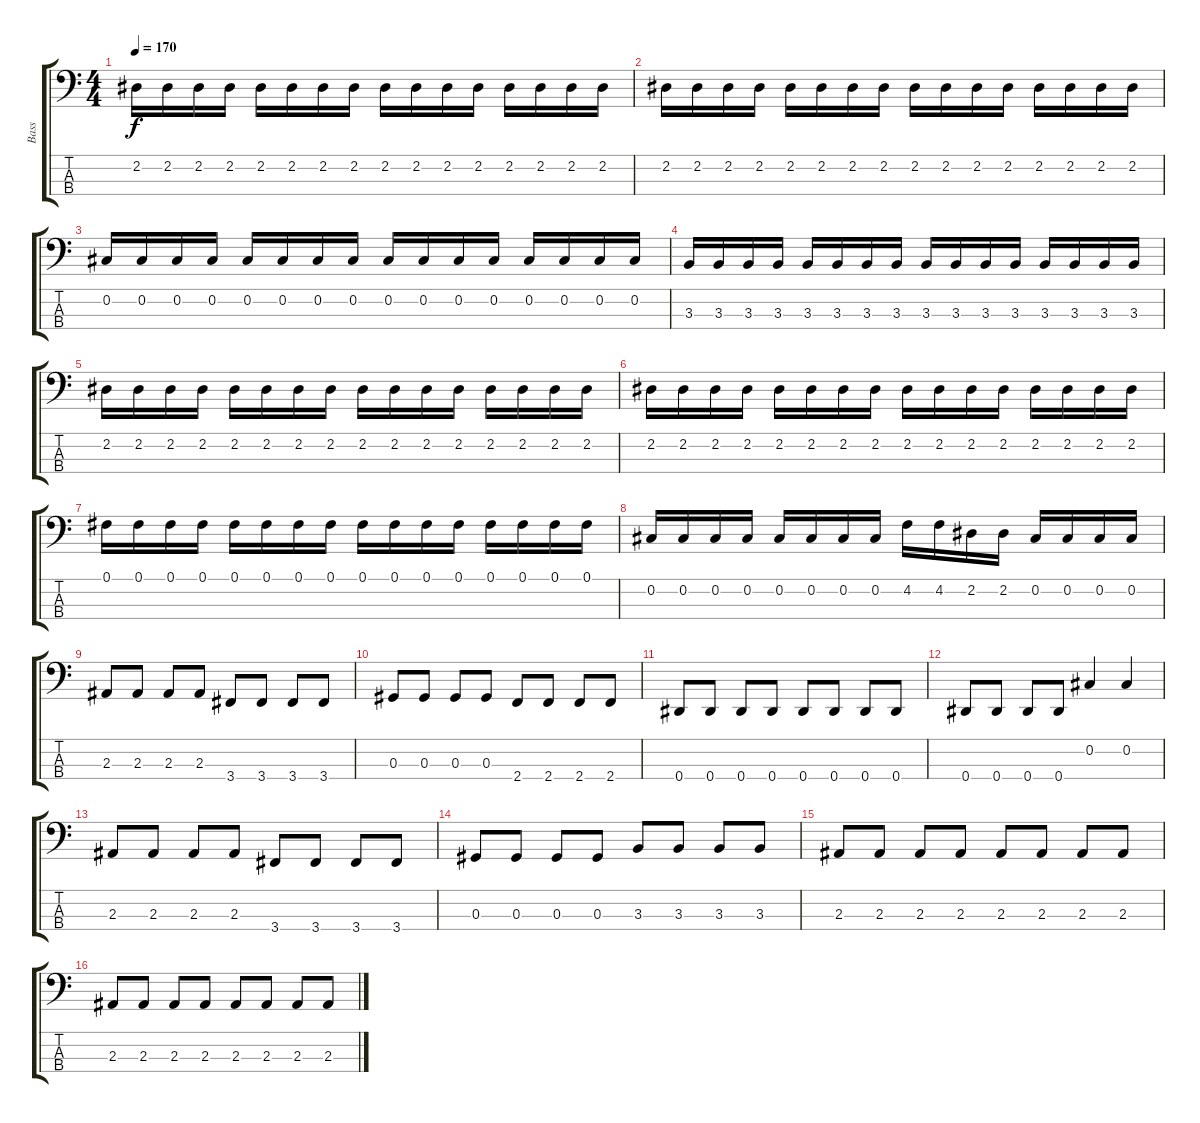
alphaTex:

\track ("Bass" "Bass") {instrument electricbasspick}
\staff {score tabs}
\tuning (Gb2 Db2 Ab1 Eb1) {hide}
\ts (4 4)
\tempo 170
\clef f4
\ks c
2.2.16{dy f} 2.2.16 2.2.16 2.2.16 2.2.16 2.2.16 2.2.16 2.2.16 2.2.16 2.2.16 2.2.16 2.2.16 2.2.16 2.2.16 2.2.16 2.2.16 |
2.2.16 2.2.16 2.2.16 2.2.16 2.2.16 2.2.16 2.2.16 2.2.16 2.2.16 2.2.16 2.2.16 2.2.16 2.2.16 2.2.16 2.2.16 2.2.16 |
0.2.16 0.2.16 0.2.16 0.2.16 0.2.16 0.2.16 0.2.16 0.2.16 0.2.16 0.2.16 0.2.16 0.2.16 0.2.16 0.2.16 0.2.16 0.2.16 |
3.3.16 3.3.16 3.3.16 3.3.16 3.3.16 3.3.16 3.3.16 3.3.16 3.3.16 3.3.16 3.3.16 3.3.16 3.3.16 3.3.16 3.3.16 3.3.16 |
2.2.16 2.2.16 2.2.16 2.2.16 2.2.16 2.2.16 2.2.16 2.2.16 2.2.16 2.2.16 2.2.16 2.2.16 2.2.16 2.2.16 2.2.16 2.2.16 |
2.2.16 2.2.16 2.2.16 2.2.16 2.2.16 2.2.16 2.2.16 2.2.16 2.2.16 2.2.16 2.2.16 2.2.16 2.2.16 2.2.16 2.2.16 2.2.16 |
0.1.16 0.1.16 0.1.16 0.1.16 0.1.16 0.1.16 0.1.16 0.1.16 0.1.16 0.1.16 0.1.16 0.1.16 0.1.16 0.1.16 0.1.16 0.1.16 |
0.2.16 0.2.16 0.2.16 0.2.16 0.2.16 0.2.16 0.2.16 0.2.16 4.2.16 4.2.16 2.2.16 2.2.16 0.2.16 0.2.16 0.2.16 0.2.16 |
2.3.8 2.3.8 2.3.8 2.3.8 3.4.8 3.4.8 3.4.8 3.4.8 |
0.3.8 0.3.8 0.3.8 0.3.8 2.4.8 2.4.8 2.4.8 2.4.8 |
0.4.8 0.4.8 0.4.8 0.4.8 0.4.8 0.4.8 0.4.8 0.4.8 |
0.4.8 0.4.8 0.4.8 0.4.8 0.2.4 0.2.4 |
2.3.8 2.3.8 2.3.8 2.3.8 3.4.8 3.4.8 3.4.8 3.4.8 |
0.3.8 0.3.8 0.3.8 0.3.8 3.3.8 3.3.8 3.3.8 3.3.8 |
2.3.8 2.3.8 2.3.8 2.3.8 2.3.8 2.3.8 2.3.8 2.3.8 |
2.3.8 2.3.8 2.3.8 2.3.8 2.3.8 2.3.8 2.3.8 2.3.8
